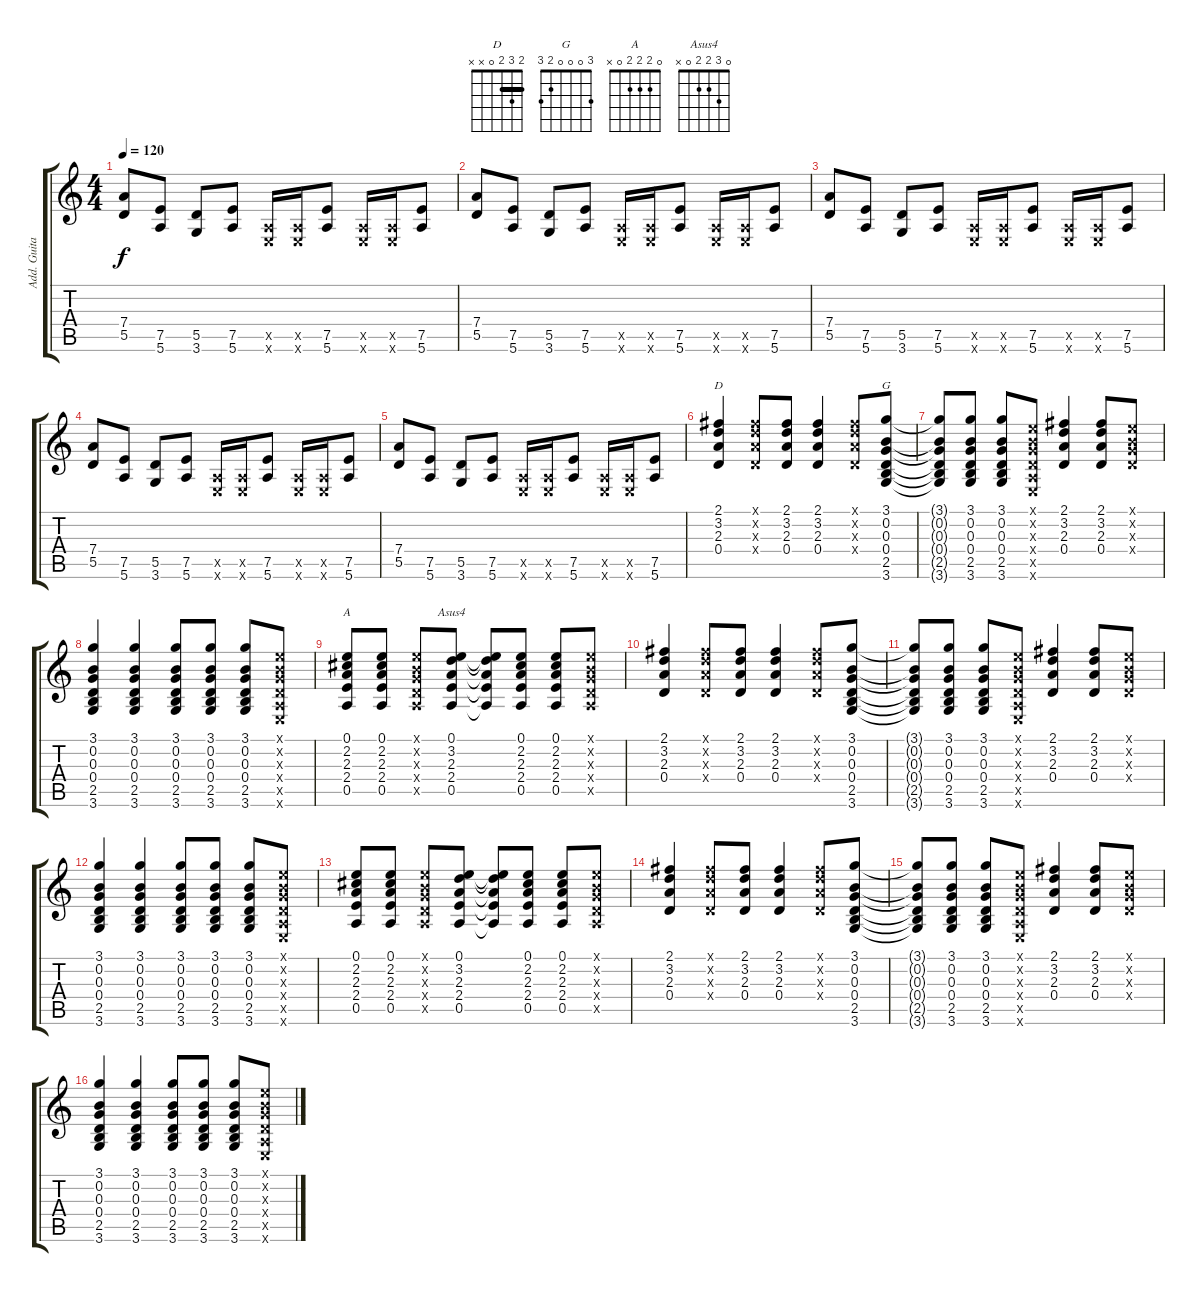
\track ("Add. Guitar 1" "Add. Guita") {instrument distortionguitar}
\staff {score tabs}
\tuning (E4 B3 G3 D3 A2 E2) {hide}
\chord ("D" 2 3 2 0 x x) {barre 2}
\chord ("G" 3 0 0 0 2 3)
\chord ("A" 0 2 2 2 0 x)
\chord ("Asus4" 0 3 2 2 0 x)
\ts (4 4)
\tempo 120
\clef g2
\ks c
(7.4 5.5).8{dy f} (7.5 5.6).8 (5.5 3.6).8 (7.5 5.6).8 (0.5{x} 0.6{x}).16 (0.5{x} 0.6{x}).16 (7.5 5.6).8 (0.5{x} 0.6{x}).16 (0.5{x} 0.6{x}).16 (7.5 5.6).8 |
(7.4 5.5).8 (7.5 5.6).8 (5.5 3.6).8 (7.5 5.6).8 (0.5{x} 0.6{x}).16 (0.5{x} 0.6{x}).16 (7.5 5.6).8 (0.5{x} 0.6{x}).16 (0.5{x} 0.6{x}).16 (7.5 5.6).8 |
(7.4 5.5).8 (7.5 5.6).8 (5.5 3.6).8 (7.5 5.6).8 (0.5{x} 0.6{x}).16 (0.5{x} 0.6{x}).16 (7.5 5.6).8 (0.5{x} 0.6{x}).16 (0.5{x} 0.6{x}).16 (7.5 5.6).8 |
(7.4 5.5).8 (7.5 5.6).8 (5.5 3.6).8 (7.5 5.6).8 (0.5{x} 0.6{x}).16 (0.5{x} 0.6{x}).16 (7.5 5.6).8 (0.5{x} 0.6{x}).16 (0.5{x} 0.6{x}).16 (7.5 5.6).8 |
(7.4 5.5).8 (7.5 5.6).8 (5.5 3.6).8 (7.5 5.6).8 (0.5{x} 0.6{x}).16 (0.5{x} 0.6{x}).16 (7.5 5.6).8 (0.5{x} 0.6{x}).16 (0.5{x} 0.6{x}).16 (7.5 5.6).8 |
(2.1 3.2 2.3 0.4).4{ch "D"} (2.1{x} 3.2{x} 2.3{x} 0.4{x}).8 (2.1 3.2 2.3 0.4).8 (2.1 3.2 2.3 0.4).4 (2.1{x} 3.2{x} 2.3{x} 0.4{x}).8 (3.1 0.2 0.3 0.4 2.5 3.6).8{ch "G"} |
(3.1{t} 0.2{t} 0.3{t} 0.4{t} 2.5{t} 3.6{t}).8 (3.1 0.2 0.3 0.4 2.5 3.6).8 (3.1 0.2 0.3 0.4 2.5 3.6).8 (0.1{x} 0.2{x} 0.3{x} 0.4{x} 0.5{x} 0.6{x}).8 (2.1 3.2 2.3 0.4).4 (2.1 3.2 2.3 0.4).8 (0.1{x} 0.2{x} 0.3{x} 0.4{x}).8 |
(3.1 0.2 0.3 0.4 2.5 3.6).4 (3.1 0.2 0.3 0.4 2.5 3.6).4 (3.1 0.2 0.3 0.4 2.5 3.6).8 (3.1 0.2 0.3 0.4 2.5 3.6).8 (3.1 0.2 0.3 0.4 2.5 3.6).8 (0.1{x} 0.2{x} 0.3{x} 0.4{x} 0.5{x} 0.6{x}).8 |
(0.1 2.2 2.3 2.4 0.5).8{ch "A"} (0.1 2.2 2.3 2.4 0.5).8 (0.1{x} 0.2{x} 0.3{x} 0.4{x} 0.5{x}).8 (0.1 3.2 2.3 2.4 0.5).8{ch "Asus4"} (0.1{t} 3.2{t} 2.3{t} 2.4{t} 0.5{t}).8 (0.1 2.2 2.3 2.4 0.5).8 (0.1 2.2 2.3 2.4 0.5).8 (0.1{x} 0.2{x} 0.3{x} 0.4{x} 0.5{x}).8 |
(2.1 3.2 2.3 0.4).4 (2.1{x} 3.2{x} 2.3{x} 0.4{x}).8 (2.1 3.2 2.3 0.4).8 (2.1 3.2 2.3 0.4).4 (2.1{x} 3.2{x} 2.3{x} 0.4{x}).8 (3.1 0.2 0.3 0.4 2.5 3.6).8 |
(3.1{t} 0.2{t} 0.3{t} 0.4{t} 2.5{t} 3.6{t}).8 (3.1 0.2 0.3 0.4 2.5 3.6).8 (3.1 0.2 0.3 0.4 2.5 3.6).8 (0.1{x} 0.2{x} 0.3{x} 0.4{x} 0.5{x} 0.6{x}).8 (2.1 3.2 2.3 0.4).4 (2.1 3.2 2.3 0.4).8 (0.1{x} 0.2{x} 0.3{x} 0.4{x}).8 |
(3.1 0.2 0.3 0.4 2.5 3.6).4 (3.1 0.2 0.3 0.4 2.5 3.6).4 (3.1 0.2 0.3 0.4 2.5 3.6).8 (3.1 0.2 0.3 0.4 2.5 3.6).8 (3.1 0.2 0.3 0.4 2.5 3.6).8 (0.1{x} 0.2{x} 0.3{x} 0.4{x} 0.5{x} 0.6{x}).8 |
(0.1 2.2 2.3 2.4 0.5).8 (0.1 2.2 2.3 2.4 0.5).8 (0.1{x} 0.2{x} 0.3{x} 0.4{x} 0.5{x}).8 (0.1 3.2 2.3 2.4 0.5).8 (0.1{t} 3.2{t} 2.3{t} 2.4{t} 0.5{t}).8 (0.1 2.2 2.3 2.4 0.5).8 (0.1 2.2 2.3 2.4 0.5).8 (0.1{x} 0.2{x} 0.3{x} 0.4{x} 0.5{x}).8 |
(2.1 3.2 2.3 0.4).4 (2.1{x} 3.2{x} 2.3{x} 0.4{x}).8 (2.1 3.2 2.3 0.4).8 (2.1 3.2 2.3 0.4).4 (2.1{x} 3.2{x} 2.3{x} 0.4{x}).8 (3.1 0.2 0.3 0.4 2.5 3.6).8 |
(3.1{t} 0.2{t} 0.3{t} 0.4{t} 2.5{t} 3.6{t}).8 (3.1 0.2 0.3 0.4 2.5 3.6).8 (3.1 0.2 0.3 0.4 2.5 3.6).8 (0.1{x} 0.2{x} 0.3{x} 0.4{x} 0.5{x} 0.6{x}).8 (2.1 3.2 2.3 0.4).4 (2.1 3.2 2.3 0.4).8 (0.1{x} 0.2{x} 0.3{x} 0.4{x}).8 |
(3.1 0.2 0.3 0.4 2.5 3.6).4 (3.1 0.2 0.3 0.4 2.5 3.6).4 (3.1 0.2 0.3 0.4 2.5 3.6).8 (3.1 0.2 0.3 0.4 2.5 3.6).8 (3.1 0.2 0.3 0.4 2.5 3.6).8 (0.1{x} 0.2{x} 0.3{x} 0.4{x} 0.5{x} 0.6{x}).8
